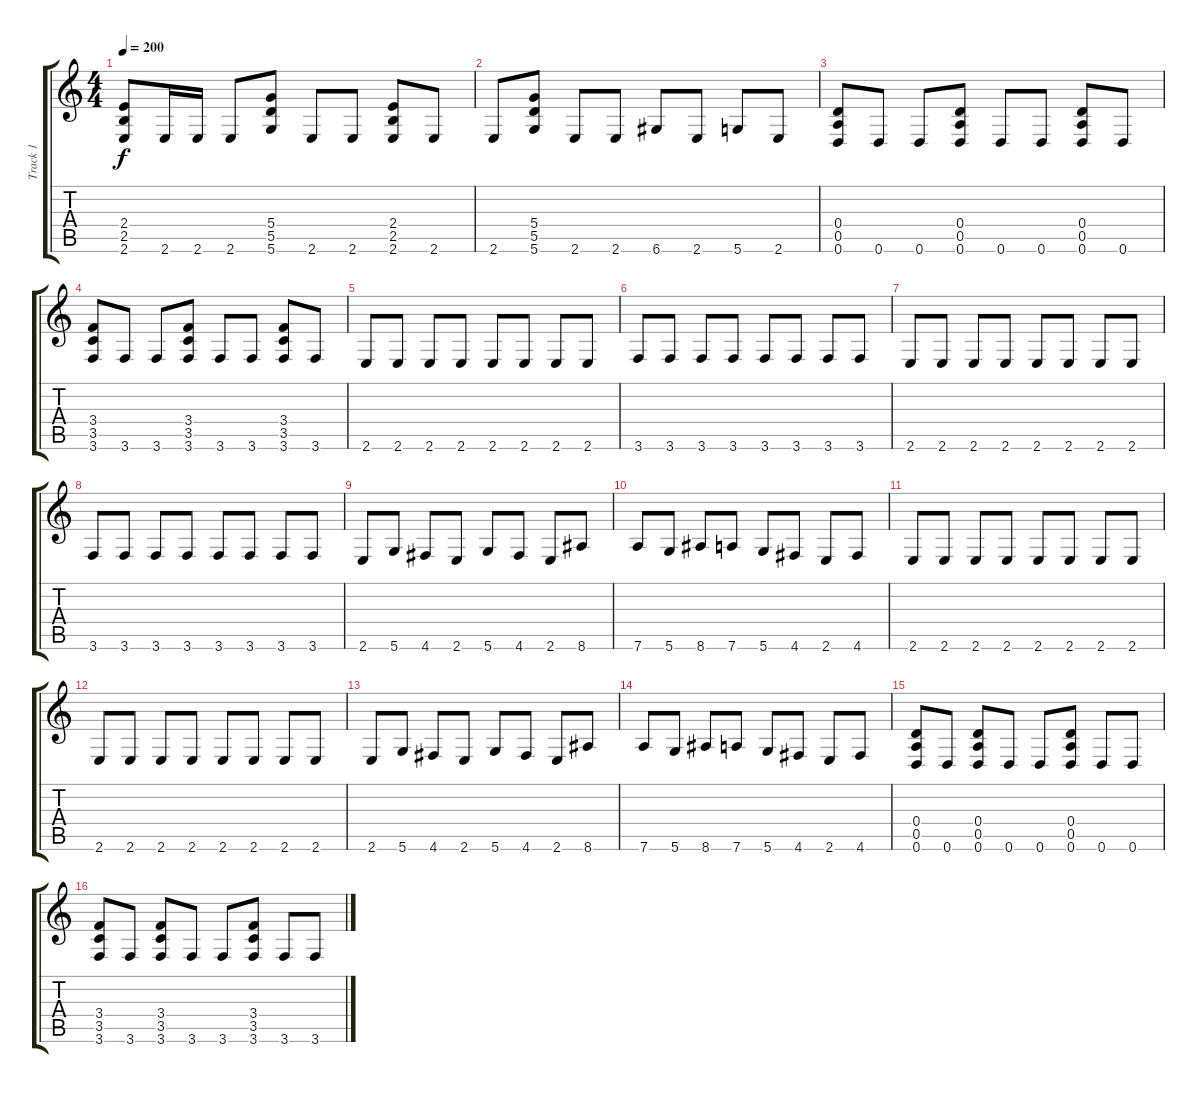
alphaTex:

\track ("Track 1" "Track 1") {instrument acousticguitarsteel}
\staff {score tabs}
\tuning (E4 B3 G3 D3 A2 D2) {hide}
\ts (4 4)
\tempo 200
\clef g2
\ks c
(2.4 2.5 2.6).8{dy f} 2.6.16 2.6.16 2.6.8 (5.4 5.5 5.6).8 2.6.8 2.6.8 (2.4 2.5 2.6).8 2.6.8 |
2.6.8 (5.4 5.5 5.6).8 2.6.8 2.6.8 6.6.8 2.6.8 5.6.8 2.6.8 |
(0.4 0.5 0.6).8 0.6.8 0.6.8 (0.4 0.5 0.6).8 0.6.8 0.6.8 (0.4 0.5 0.6).8 0.6.8 |
(3.4 3.5 3.6).8 3.6.8 3.6.8 (3.4 3.5 3.6).8 3.6.8 3.6.8 (3.4 3.5 3.6).8 3.6.8 |
2.6.8 2.6.8 2.6.8 2.6.8 2.6.8 2.6.8 2.6.8 2.6.8 |
3.6.8 3.6.8 3.6.8 3.6.8 3.6.8 3.6.8 3.6.8 3.6.8 |
2.6.8 2.6.8 2.6.8 2.6.8 2.6.8 2.6.8 2.6.8 2.6.8 |
3.6.8 3.6.8 3.6.8 3.6.8 3.6.8 3.6.8 3.6.8 3.6.8 |
2.6.8 5.6.8 4.6.8 2.6.8 5.6.8 4.6.8 2.6.8 8.6.8 |
7.6.8 5.6.8 8.6.8 7.6.8 5.6.8 4.6.8 2.6.8 4.6.8 |
2.6.8 2.6.8 2.6.8 2.6.8 2.6.8 2.6.8 2.6.8 2.6.8 |
2.6.8 2.6.8 2.6.8 2.6.8 2.6.8 2.6.8 2.6.8 2.6.8 |
2.6.8 5.6.8 4.6.8 2.6.8 5.6.8 4.6.8 2.6.8 8.6.8 |
7.6.8 5.6.8 8.6.8 7.6.8 5.6.8 4.6.8 2.6.8 4.6.8 |
(0.4 0.5 0.6).8 0.6.8 (0.4 0.5 0.6).8 0.6.8 0.6.8 (0.4 0.5 0.6).8 0.6.8 0.6.8 |
(3.4 3.5 3.6).8 3.6.8 (3.4 3.5 3.6).8 3.6.8 3.6.8 (3.4 3.5 3.6).8 3.6.8 3.6.8
